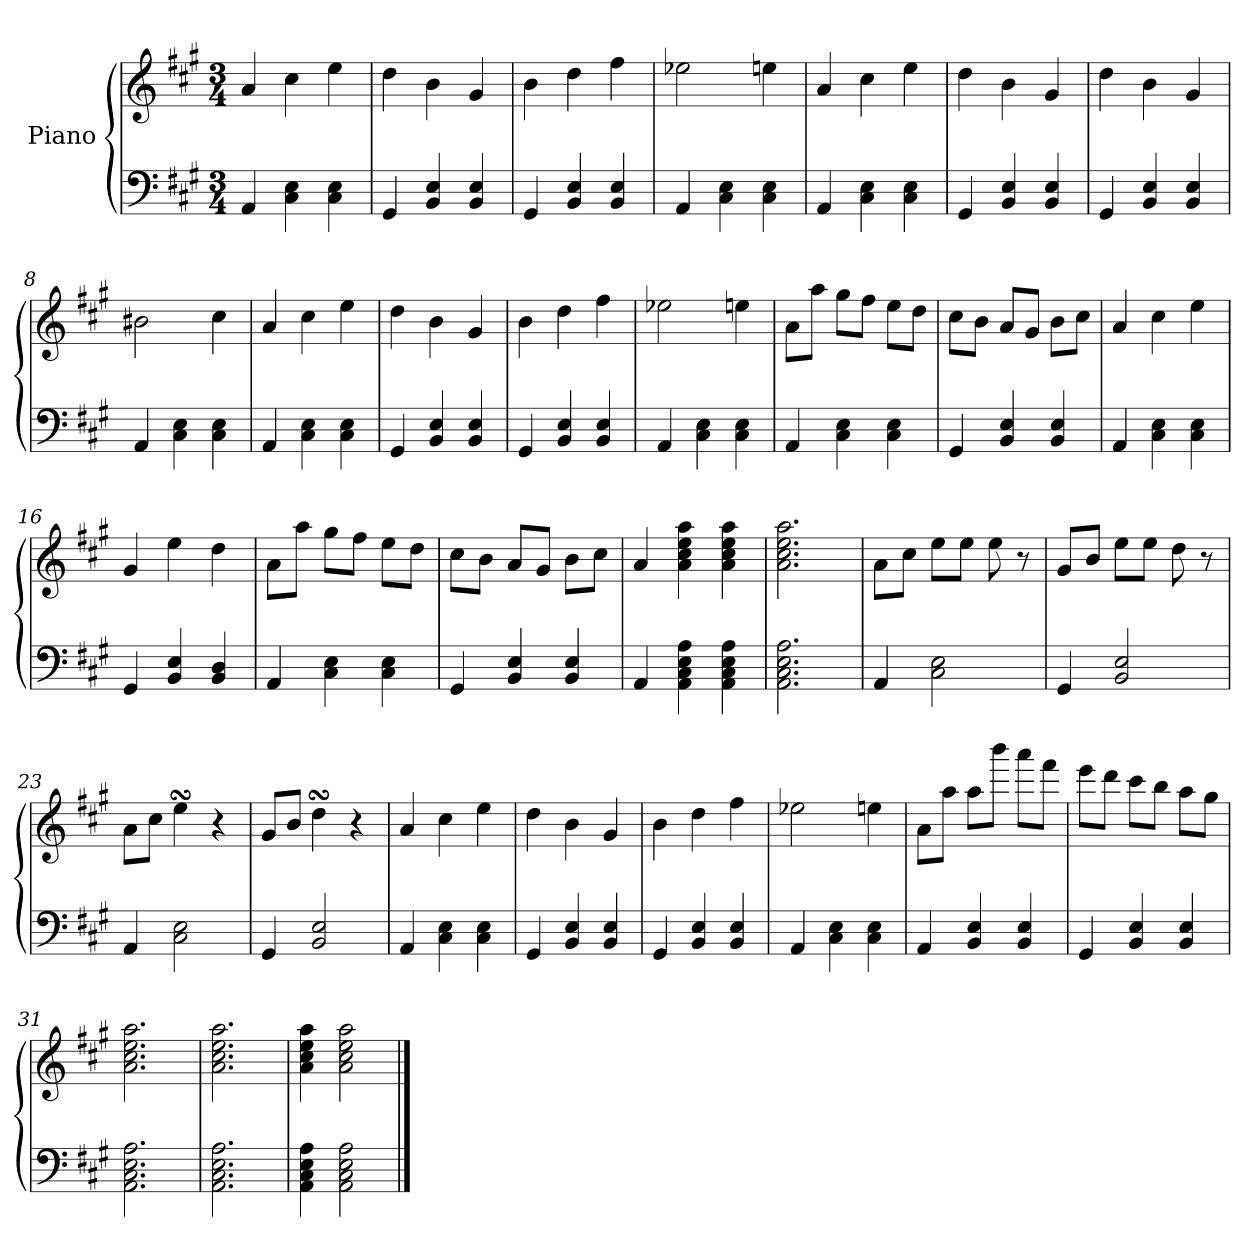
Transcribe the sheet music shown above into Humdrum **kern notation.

**kern	**kern
*part1	*part1
*staff2	*staff1
*I"Piano	*
*clefF4	*clefG2
*k[f#c#g#]	*k[f#c#g#]
*M3/4	*M3/4
=1	=1
4AA/	4a/
4C#\ 4E\	4cc#\
4C#\ 4E\	4ee\
=2	=2
4GG#/	4dd\
4BB/ 4E/	4b\
4BB/ 4E/	4g#/
=3	=3
4GG#/	4b\
4BB/ 4E/	4dd\
4BB/ 4E/	4ff#\
=4	=4
4AA/	2ee-X\
4C#\ 4E\	.
4C#\ 4E\	4een\
=5	=5
4AA/	4a/
4C#\ 4E\	4cc#\
4C#\ 4E\	4ee\
=6	=6
4GG#/	4dd\
4BB/ 4E/	4b\
4BB/ 4E/	4g#/
=7	=7
4GG#/	4dd\
4BB/ 4E/	4b\
4BB/ 4E/	4g#/
=8	=8
4AA/	2b#X\
4C#\ 4E\	.
4C#\ 4E\	4cc#\
=9	=9
4AA/	4a/
4C#\ 4E\	4cc#\
4C#\ 4E\	4ee\
=10	=10
4GG#/	4dd\
4BB/ 4E/	4b\
4BB/ 4E/	4g#/
!!LO:LB:g=z
=11	=11
4GG#/	4b\
4BB/ 4E/	4dd\
4BB/ 4E/	4ff#\
=12	=12
4AA/	2ee-X\
4C#\ 4E\	.
4C#\ 4E\	4een\
=13	=13
4AA/	8a\L
.	8aa\J
4C#\ 4E\	8gg#\L
.	8ff#\J
4C#\ 4E\	8ee\L
.	8dd\J
=14	=14
4GG#/	8cc#\L
.	8b\J
4BB/ 4E/	8a/L
.	8g#/J
4BB/ 4E/	8b\L
.	8cc#\J
=15	=15
4AA/	4a/
4C#\ 4E\	4cc#\
4C#\ 4E\	4ee\
=16	=16
4GG#/	4g#/
4BB/ 4E/	4ee\
4BB/ 4D/	4dd\
=17	=17
4AA/	8a\L
.	8aa\J
4C#\ 4E\	8gg#\L
.	8ff#\J
4C#\ 4E\	8ee\L
.	8dd\J
=18	=18
4GG#/	8cc#\L
.	8b\J
4BB/ 4E/	8a/L
.	8g#/J
4BB/ 4E/	8b\L
.	8cc#\J
!!LO:LB:g=z
=19	=19
4AA/	4a/
4AA\ 4C#\ 4E\ 4A\	4a\ 4cc#\ 4ee\ 4aa\
4AA\ 4C#\ 4E\ 4A\	4a\ 4cc#\ 4ee\ 4aa\
=20	=20
2.AA\ 2.C#\ 2.E\ 2.A\	2.a\ 2.cc#\ 2.ee\ 2.aa\
=21	=21
4AA/	8a\L
.	8cc#\J
2C#\ 2E\	8ee\L
.	8ee\J
.	8ee\
.	8r
=22	=22
4GG#/	8g#/L
.	8b/J
2BB/ 2E/	8ee\L
.	8ee\J
.	8dd\
.	8r
=23	=23
4AA/	8a\L
.	8cc#\J
2C#\ 2E\	4eesSSS\
.	4r
=24	=24
4GG#/	8g#/L
.	8b/J
2BB/ 2E/	4ddsSSs\
.	4r
=25	=25
4AA/	4a/
4C#\ 4E\	4cc#\
4C#\ 4E\	4ee\
=26	=26
4GG#/	4dd\
4BB/ 4E/	4b\
4BB/ 4E/	4g#/
=27	=27
4GG#/	4b\
4BB/ 4E/	4dd\
4BB/ 4E/	4ff#\
!!LO:LB:g=z
=28	=28
4AA/	2ee-X\
4C#\ 4E\	.
4C#\ 4E\	4een\
=29	=29
4AA/	8a\L
.	8aa\J
4BB/ 4E/	8aa\L
.	8bbb\J
4BB/ 4E/	8aaa\L
.	8fff#\J
=30	=30
4GG#/	8eee\L
.	8ddd\J
4BB/ 4E/	8ccc#\L
.	8bb\J
4BB/ 4E/	8aa\L
.	8gg#\J
=31	=31
2.AA\ 2.C#\ 2.E\ 2.A\	2.a\ 2.cc#\ 2.ee\ 2.aa\
=32	=32
2.AA\ 2.C#\ 2.E\ 2.A\	2.a\ 2.cc#\ 2.ee\ 2.aa\
=33	=33
4AA\ 4C#\ 4E\ 4A\	4a\ 4cc#\ 4ee\ 4aa\
2AA\ 2C#\ 2E\ 2A\	2a\ 2cc#\ 2ee\ 2aa\
==	==
*-	*-
